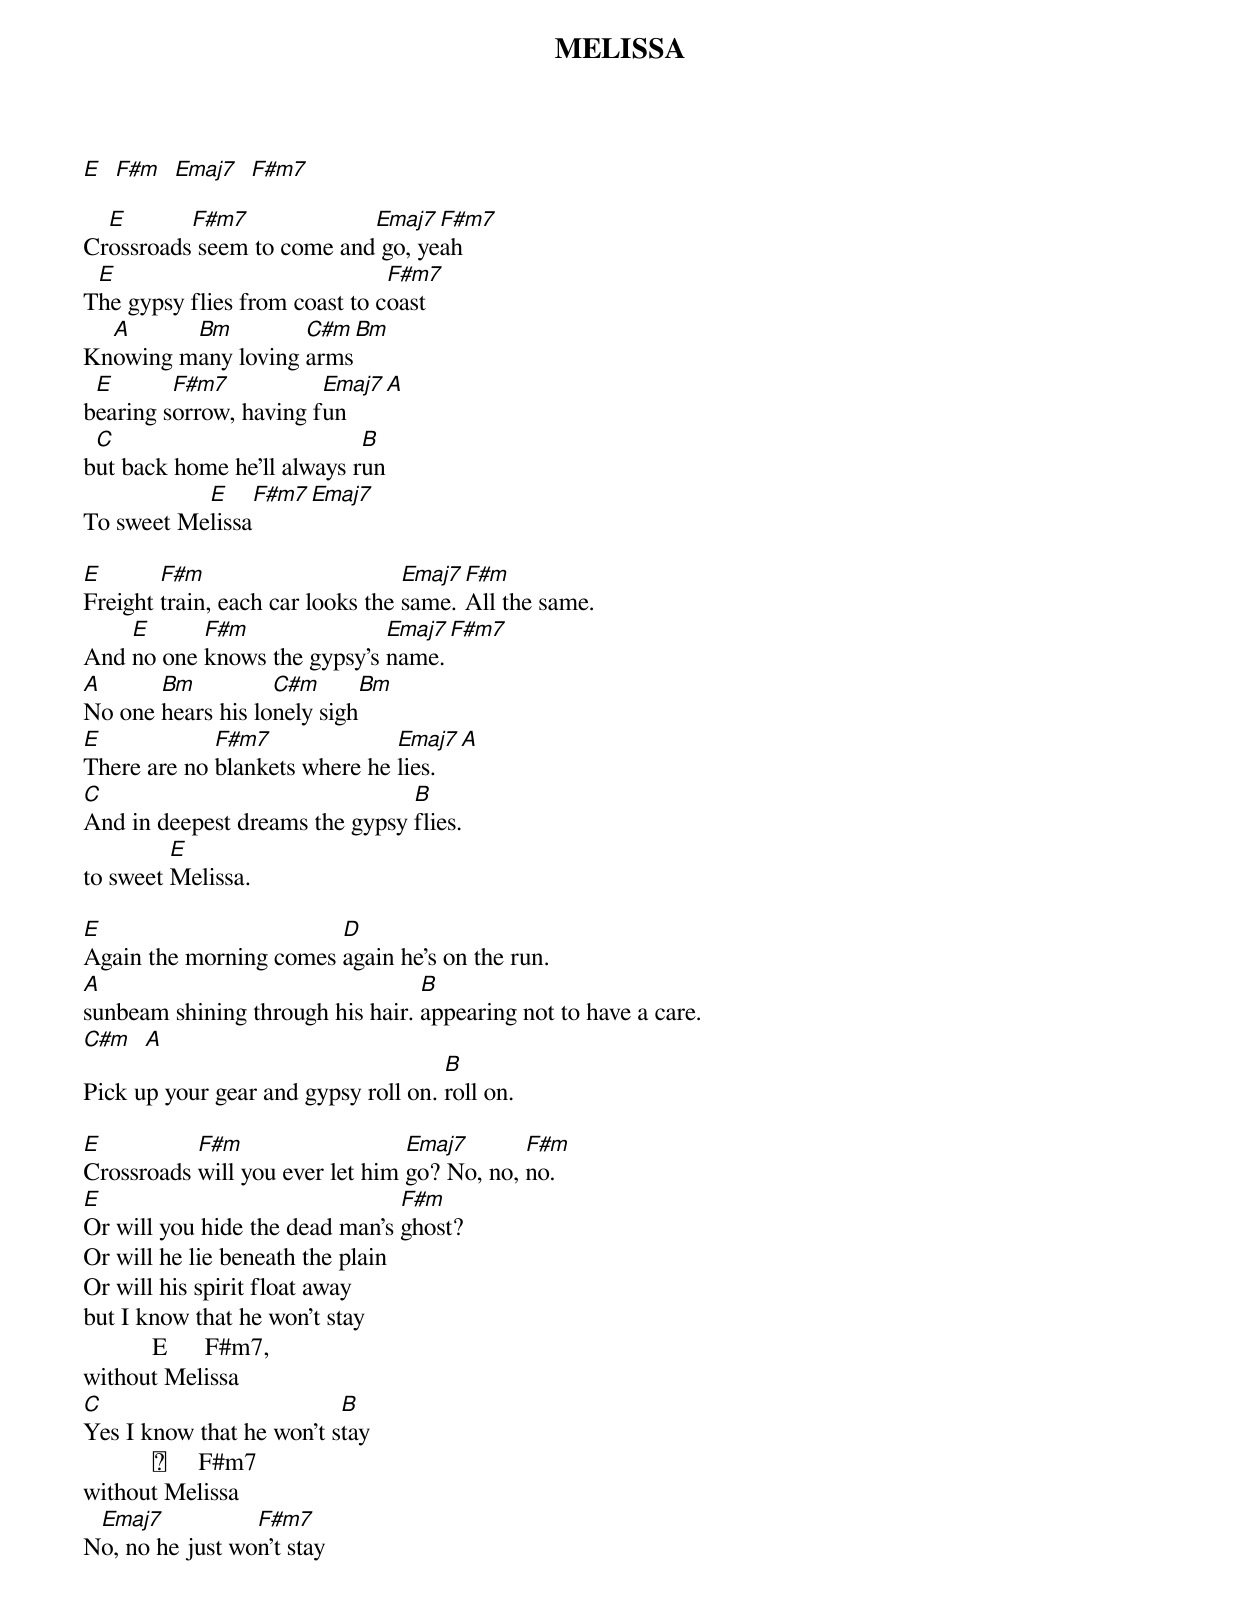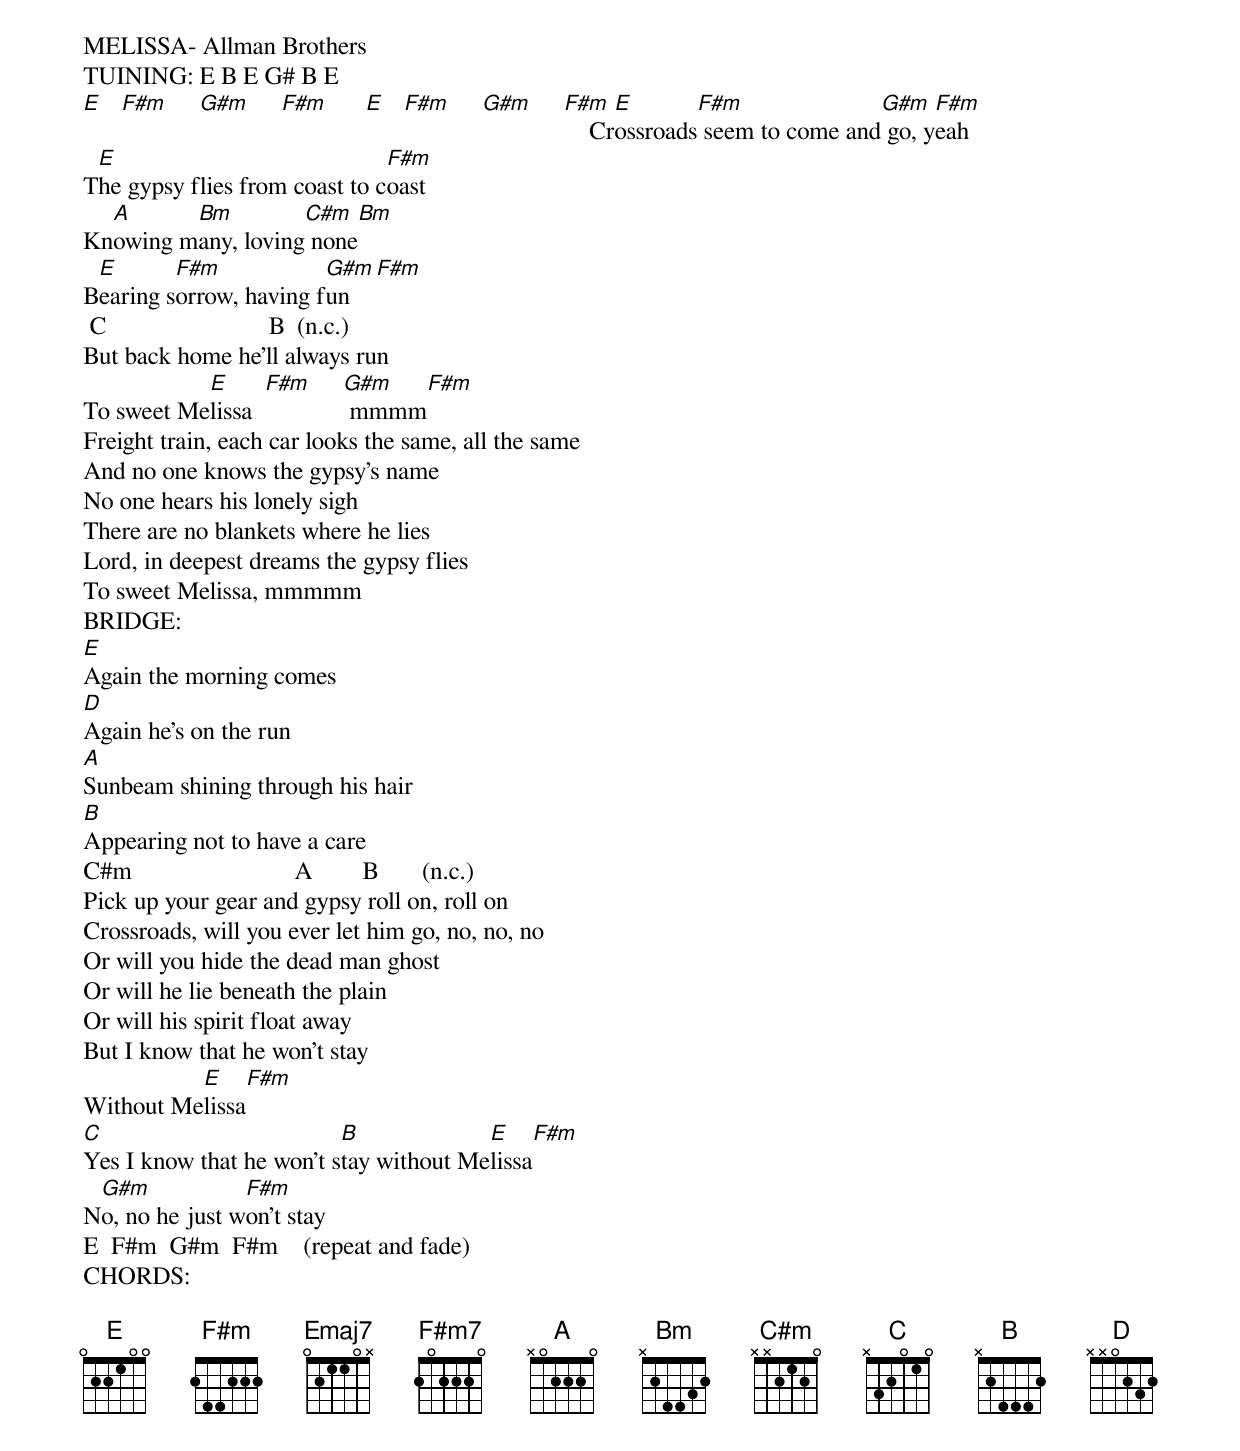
{title:MELISSA}

[E]  [F#m]  [Emaj7]  [F#m7]

Cr[E]ossroads[F#m7] seem to come and[Emaj7] go, ye[F#m7]ah
T[E]he gypsy flies from coast to c[F#m7]oast
Kn[A]owing m[Bm]any loving [C#m]arms[Bm]
b[E]earing s[F#m7]orrow, having f[Emaj7]un[A]
b[C]ut back home he'll always r[B]un
To sweet Me[E]lissa[F#m7][Emaj7]

[E]Freight [F#m]train, each car looks the [Emaj7]same. [F#m]All the same.
And [E]no one [F#m]knows the gypsy's [Emaj7]name.[F#m7]
[A]No one [Bm]hears his lo[C#m]nely sigh[Bm]
[E]There are no [F#m7]blankets where he [Emaj7]lies.[A]
[C]And in deepest dreams the gypsy [B]flies.
to sweet [E]Melissa.

[E]Again the morning comes [D]again he's on the run.
[A]sunbeam shining through his hair. [B]appearing not to have a care.
[C#m]  [A]
Pick up your gear and gypsy roll on. [B]roll on.

[E]Crossroads [F#m]will you ever let him [Emaj7]go? No, no, [F#m]no.
[E]Or will you hide the dead man's [F#m]ghost?
Or will he lie beneath the plain
Or will his spirit float away
but I know that he won't stay
           E      F#m7,
without Melissa
[C]Yes I know that he won't s[B]tay
                F#m7
without Melissa
N[Emaj7]o, no he just wo[F#m7]n't stay



MELISSA- Allman Brothers
TUINING: E B E G# B E
[E]   [F#m]     [G#m]     [F#m]      [E]   [F#m]     [G#m]     [F#m]    Cr[E]ossroads[F#m] seem to come and[G#m] go, y[F#m]eah
T[E]he gypsy flies from coast to c[F#m]oast
Kn[A]owing m[Bm]any, loving[C#m] none[Bm]
B[E]earing s[F#m]orrow, having f[G#m]un[F#m]
 C                          B  (n.c.)
But back home he'll always run
To sweet Me[E]lissa  [F#m]     [G#m] mmmm[F#m]
Freight train, each car looks the same, all the same
And no one knows the gypsy's name
No one hears his lonely sigh
There are no blankets where he lies
Lord, in deepest dreams the gypsy flies
To sweet Melissa, mmmmm
BRIDGE:
[E]Again the morning comes
[D]Again he's on the run
[A]Sunbeam shining through his hair
[B]Appearing not to have a care
C#m                          A        B       (n.c.)
Pick up your gear and gypsy roll on, roll on
Crossroads, will you ever let him go, no, no, no
Or will you hide the dead man ghost
Or will he lie beneath the plain
Or will his spirit float away
But I know that he won't stay
Without Me[E]lissa[F#m]
[C]Yes I know that he won't s[B]tay without Me[E]lissa[F#m]
N[G#m]o, no he just w[F#m]on't stay
E  F#m  G#m  F#m    (repeat and fade)
CHORDS:

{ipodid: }
